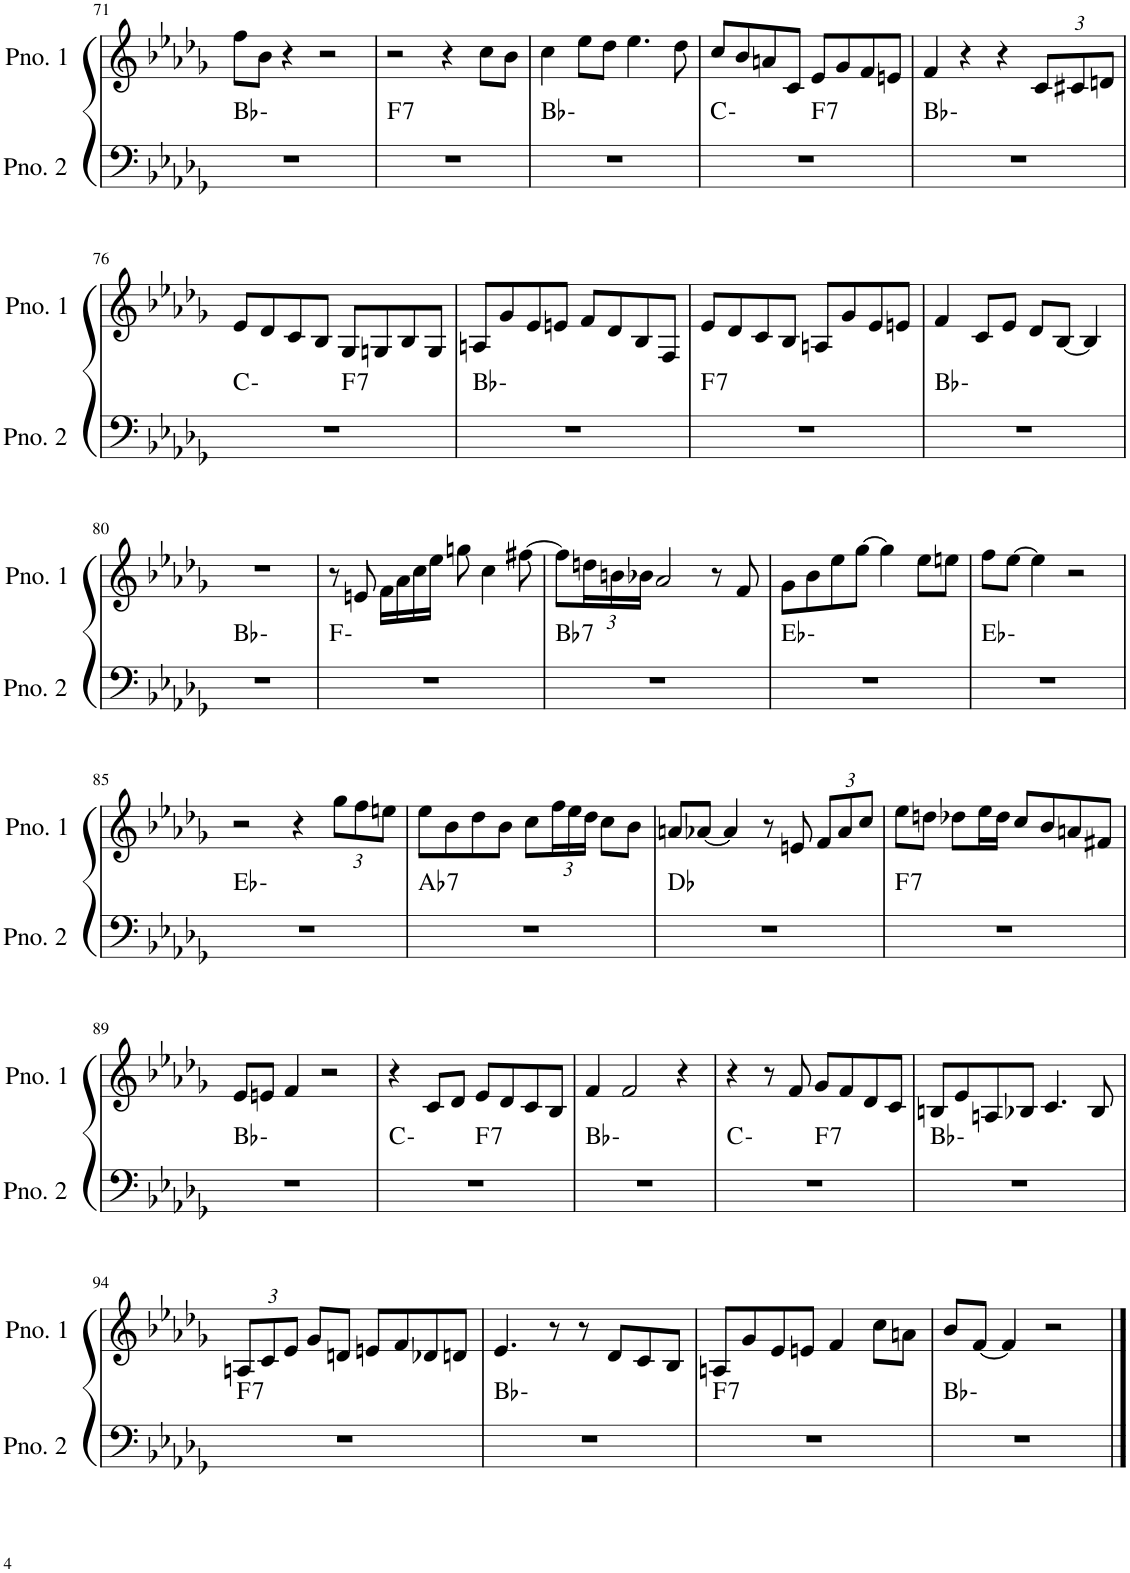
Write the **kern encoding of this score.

**kern	**harte	**kern
*part2	*part2	*part1
*staff2	*	*staff1
*I"ピアノ 2	*	*I"ピアノ 1
!!LO:PB:g=z
*clefF4	*	*clefG2
*k[b-e-a-d-g-]	*	*k[b-e-a-d-g-]
*M4/4	*	*M4/4
=71	=71	=71
1r	Bb:min	8ff\L
.	.	8b-\J
.	.	4r
.	.	2r
=72	=72	=72
!	!LO:H:kt=7	!
1r	F:7	2r
.	.	4r
.	.	8cc\L
.	.	8b-\J
=73	=73	=73
1r	Bb:min	4cc\
.	.	8ee-\L
.	.	8dd-\J
.	.	4.ee-\
.	.	8dd-\
=74	=74	=74
*^	*	*
1r	2ryy	C:min	8cc/L
.	.	.	8b-/
.	.	.	8an/
.	.	.	8c/J
!	!	!LO:H:kt=7	!
.	2ryy	F:7	8e-/L
.	.	.	8g-/
.	.	.	8f/
.	.	.	8en/J
*v	*v	*	*
=75	=75	=75
1r	Bb:min	4f/
.	.	4r
.	.	4r
*	*	*Xbrackettup
.	.	12c/L
.	.	12c#X/
.	.	12dn/J
!!LO:LB:g=z
=76	=76	=76
*^	*	*
1r	2ryy	C:min	8e-/L
.	.	.	8d-/
.	.	.	8c/
.	.	.	8B-/J
!	!	!LO:H:kt=7	!
.	2ryy	F:7	8G-/L
.	.	.	8Gn/
.	.	.	8B-/
.	.	.	8G/J
*v	*v	*	*
=77	=77	=77
1r	Bb:min	8An/L
.	.	8g-/
.	.	8e-/
.	.	8en/J
.	.	8f/L
.	.	8d-/
.	.	8B-/
.	.	8F/J
=78	=78	=78
!	!LO:H:kt=7	!
1r	F:7	8e-/L
.	.	8d-/
.	.	8c/
.	.	8B-/J
.	.	8An/L
.	.	8g-/
.	.	8e-/
.	.	8en/J
=79	=79	=79
1r	Bb:min	4f/
.	.	8c/L
.	.	8e-/J
.	.	8d-/L
.	.	[8B-/J
.	.	4B-/]
!!LO:LB:g=z
=80	=80	=80
1r	Bb:min	1r
=81	=81	=81
1r	F:min	8r
.	.	8en/
.	.	16f\LL
.	.	16a-\
.	.	16cc\
.	.	16ee-\JJ
.	.	8ggn\
.	.	4cc\
.	.	[8ff#X\
=82	=82	=82
!	!LO:H:kt=7	!
1r	Bb:7	8ff#\L]
.	.	24ddn\L
.	.	24bn\
.	.	24b-X\JJ
.	.	2a-/
.	.	8r
.	.	8f/
=83	=83	=83
1r	Eb:min	8g-\L
.	.	8b-\
.	.	8ee-\
.	.	[8gg-\J
.	.	4gg-\]
.	.	8ee-\L
.	.	8een\J
=84	=84	=84
1r	Eb:min	8ff\L
.	.	[8ee-\J
.	.	4ee-\]
.	.	2r
!!LO:LB:g=z
=85	=85	=85
1r	Eb:min	2r
.	.	4r
.	.	12gg-\L
.	.	12ff\
.	.	12een\J
=86	=86	=86
!	!LO:H:kt=7	!
1r	Ab:7	8ee-\L
.	.	8b-\
.	.	8dd-\
.	.	8b-\J
.	.	8cc\L
.	.	24ff\L
.	.	24ee-\
.	.	24dd-\JJ
.	.	8cc\L
.	.	8b-\J
=87	=87	=87
1r	Db:maj	8an/L
.	.	[8a-X/J
.	.	4a-/]
.	.	8r
.	.	8en/
.	.	12f/L
.	.	12a-/
.	.	12cc/J
=88	=88	=88
!	!LO:H:kt=7	!
1r	F:7	8ee-\L
.	.	8ddn\J
.	.	8dd-X\L
.	.	16ee-\L
.	.	16dd-\JJ
.	.	8cc/L
.	.	8b-/
.	.	8an/
.	.	8f#X/J
!!LO:LB:g=z
=89	=89	=89
1r	Bb:min	8e-/L
.	.	8en/J
.	.	4f/
.	.	2r
=90	=90	=90
*^	*	*
1r	2ryy	C:min	4r
.	.	.	8c/L
.	.	.	8d-/J
!	!	!LO:H:kt=7	!
.	2ryy	F:7	8e-/L
.	.	.	8d-/
.	.	.	8c/
.	.	.	8B-/J
*v	*v	*	*
=91	=91	=91
1r	Bb:min	4f/
.	.	2f/
.	.	4r
=92	=92	=92
*^	*	*
1r	2ryy	C:min	4r
.	.	.	8r
.	.	.	8f/
!	!	!LO:H:kt=7	!
.	2ryy	F:7	8g-/L
.	.	.	8f/
.	.	.	8d-/
.	.	.	8c/J
*v	*v	*	*
=93	=93	=93
1r	Bb:min	8Bn/L
.	.	8e-/
.	.	8An/
.	.	8B-X/J
.	.	4.c/
.	.	8B-/
!!LO:LB:g=z
=94	=94	=94
!	!LO:H:kt=7	!
1r	F:7	12An/L
.	.	12c/
.	.	12e-/J
.	.	8g-/L
.	.	8dn/J
.	.	8en/L
.	.	8f/
.	.	8d-X/
.	.	8dn/J
=95	=95	=95
1r	Bb:min	4.e-/
.	.	8r
.	.	8r
.	.	8d-/L
.	.	8c/
.	.	8B-/J
=96	=96	=96
!	!LO:H:kt=7	!
1r	F:7	8An/L
.	.	8g-/
.	.	8e-/
.	.	8en/J
.	.	4f/
.	.	8cc\L
.	.	8an\J
=97	=97	=97
1r	Bb:min	8b-/L
.	.	[8f/J
.	.	4f/]
.	.	2r
==	==	==
*-	*-	*-
